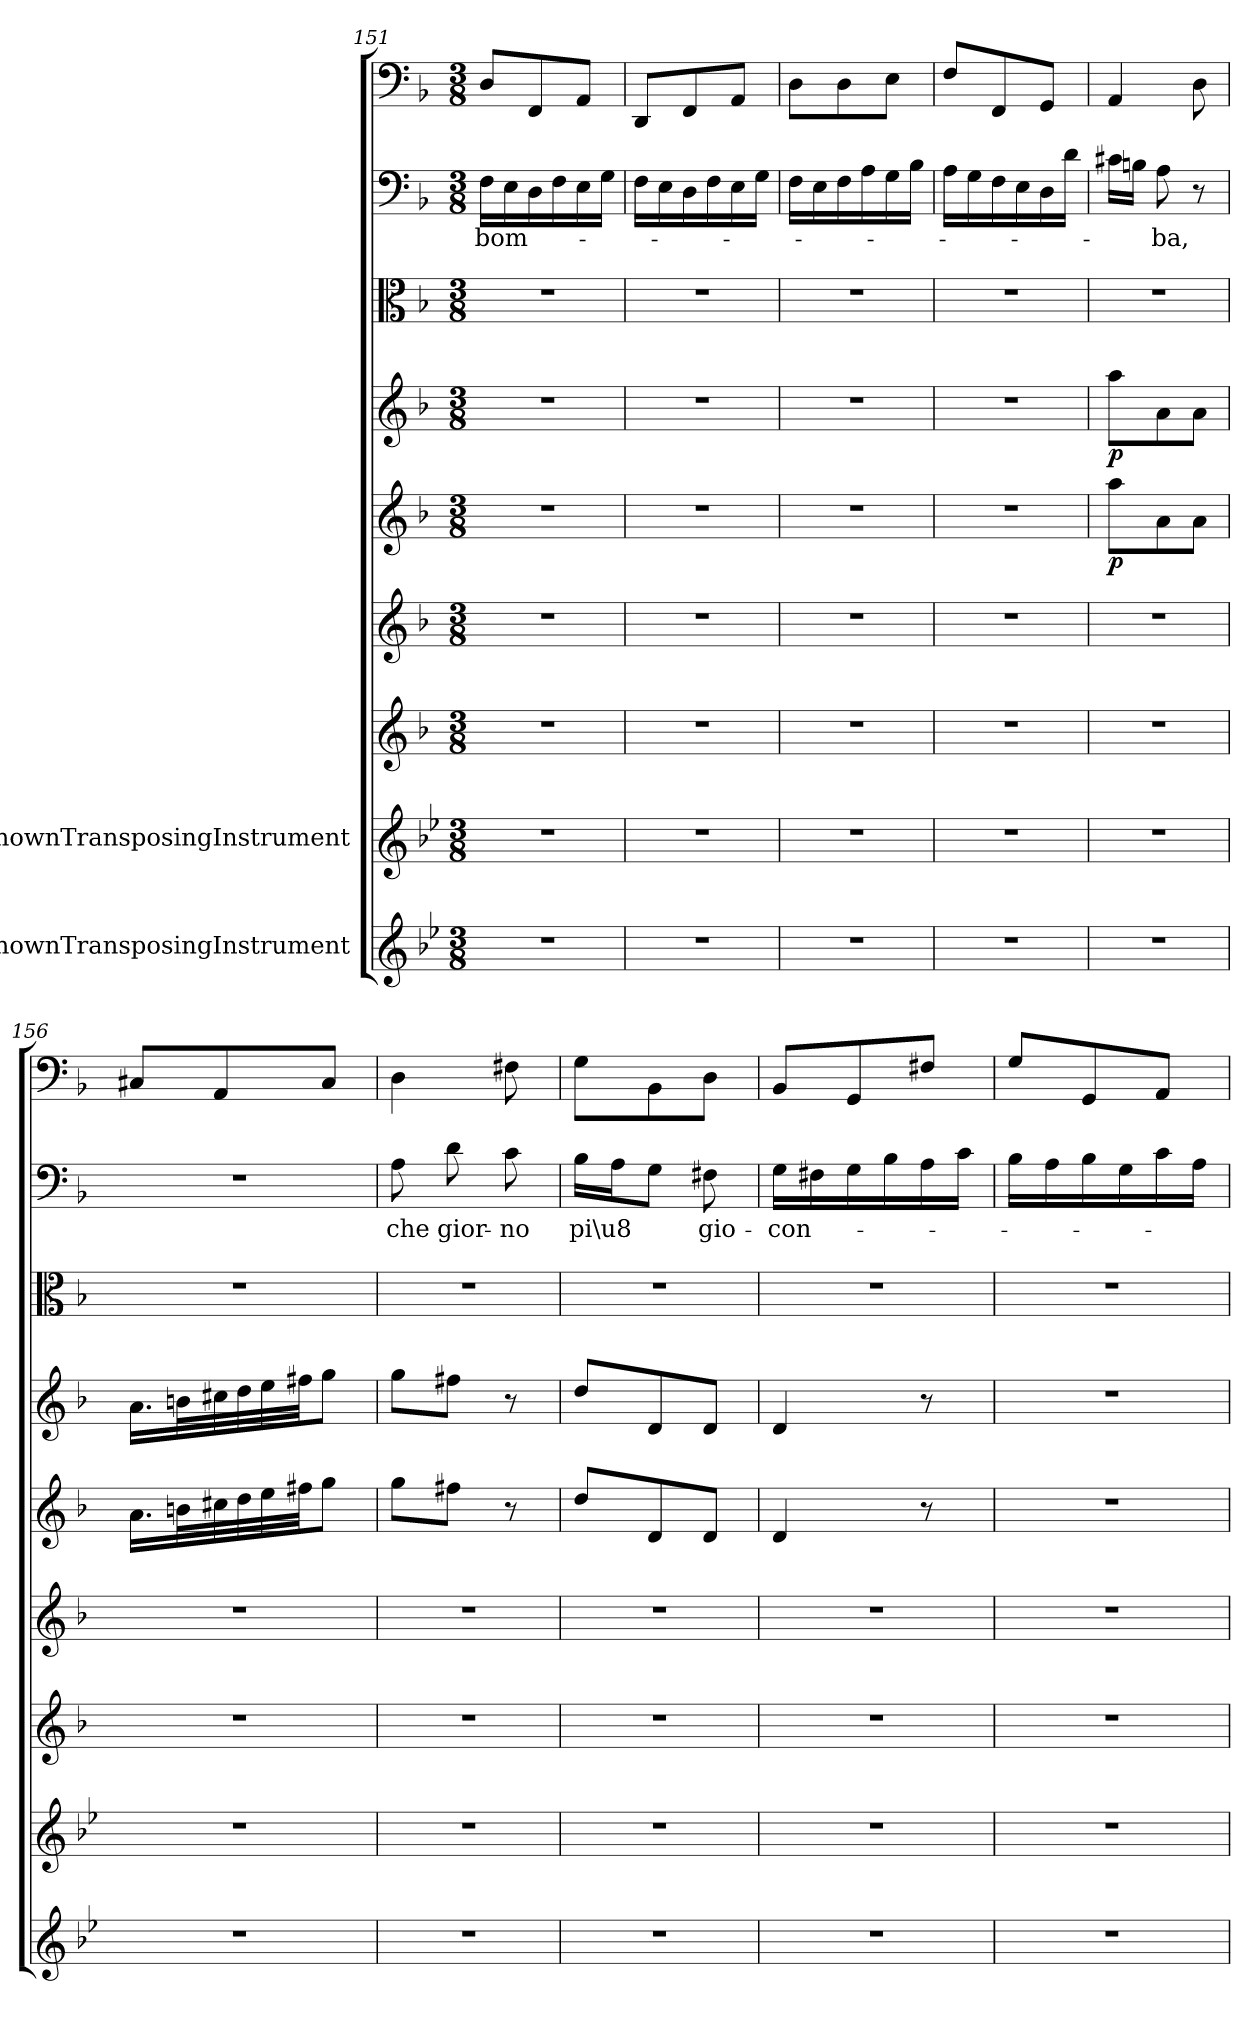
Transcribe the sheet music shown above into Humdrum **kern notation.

**kern	**kern	**kern	**kern	**kern	**dynam	**kern	**dynam	**kern	**kern	**text	**kern
*part9	*part8	*part7	*part6	*part5	*part5	*part4	*part4	*part3	*part2	*part2	*part1
*staff9	*staff8	*staff7	*staff6	*staff5	*staff5	*staff4	*staff4	*staff3	*staff2	*staff2	*staff1
*I"UnknownTransposingInstrument	*I"UnknownTransposingInstrument	*	*	*	*	*	*	*	*	*	*
*clefG2	*clefG2	*clefG2	*clefG2	*clefG2	*	*clefG2	*	*clefC3	*clefF4	*	*clefF4
*ITrd-4c-7	*ITrd-4c-7	*	*	*	*	*	*	*	*	*	*
*k[b-]	*k[b-]	*k[b-]	*k[b-]	*k[b-]	*	*k[b-]	*	*k[b-]	*k[b-]	*	*k[b-]
*M3/8	*M3/8	*M3/8	*M3/8	*M3/8	*	*M3/8	*	*M3/8	*M3/8	*	*M3/8
=151	=151	=151	=151	=151	=151	=151	=151	=151	=151	=151	=151
4.r	4.r	4.r	4.r	4.r	.	4.r	.	4.r	16F\LL	-bom-	8D/L
.	.	.	.	.	.	.	.	.	16E\	.	.
.	.	.	.	.	.	.	.	.	16D\	.	8FF/
.	.	.	.	.	.	.	.	.	16F\	.	.
.	.	.	.	.	.	.	.	.	16E\	.	8AA/J
.	.	.	.	.	.	.	.	.	16G\JJ	.	.
=152	=152	=152	=152	=152	=152	=152	=152	=152	=152	=152	=152
4.r	4.r	4.r	4.r	4.r	.	4.r	.	4.r	16F\LL	.	8DD/L
.	.	.	.	.	.	.	.	.	16E\	.	.
.	.	.	.	.	.	.	.	.	16D\	.	8FF/
.	.	.	.	.	.	.	.	.	16F\	.	.
.	.	.	.	.	.	.	.	.	16E\	.	8AA/J
.	.	.	.	.	.	.	.	.	16G\JJ	.	.
=153	=153	=153	=153	=153	=153	=153	=153	=153	=153	=153	=153
4.r	4.r	4.r	4.r	4.r	.	4.r	.	4.r	16F\LL	.	8D\L
.	.	.	.	.	.	.	.	.	16E\	.	.
.	.	.	.	.	.	.	.	.	16F\	.	8D\
.	.	.	.	.	.	.	.	.	16A\	.	.
.	.	.	.	.	.	.	.	.	16G\	.	8E\J
.	.	.	.	.	.	.	.	.	16B-\JJ	.	.
=154	=154	=154	=154	=154	=154	=154	=154	=154	=154	=154	=154
4.r	4.r	4.r	4.r	4.r	.	4.r	.	4.r	16A\LL	.	8F/L
.	.	.	.	.	.	.	.	.	16G\	.	.
.	.	.	.	.	.	.	.	.	16F\	.	8FF/
.	.	.	.	.	.	.	.	.	16E\	.	.
.	.	.	.	.	.	.	.	.	16D\	.	8GG/J
.	.	.	.	.	.	.	.	.	16d\JJ	.	.
=155	=155	=155	=155	=155	=155	=155	=155	=155	=155	=155	=155
4.r	4.r	4.r	4.r	8aa\L	p	8aa\L	p	4.r	16c#X\LL	.	4AA/
.	.	.	.	.	.	.	.	.	16Bn\JJ	.	.
.	.	.	.	8a\	.	8a\	.	.	8A\	-ba,	.
.	.	.	.	8a\J	.	8a\J	.	.	8r	.	8D\
=156	=156	=156	=156	=156	=156	=156	=156	=156	=156	=156	=156
4.r	4.r	4.r	4.r	16.a\LL	.	16.a\LL	.	4.r	4.r	.	8C#X/L
.	.	.	.	32bn\L	.	32bn\L	.	.	.	.	.
.	.	.	.	32cc#X\	.	32cc#X\	.	.	.	.	8AA/
.	.	.	.	32dd\	.	32dd\	.	.	.	.	.
.	.	.	.	32ee\	.	32ee\	.	.	.	.	.
.	.	.	.	32ff#X\JJ	.	32ff#X\JJ	.	.	.	.	.
.	.	.	.	8gg\J	.	8gg\J	.	.	.	.	8C#/J
=157	=157	=157	=157	=157	=157	=157	=157	=157	=157	=157	=157
4.r	4.r	4.r	4.r	8gg\L	.	8gg\L	.	4.r	8A\	che	4D\
.	.	.	.	8ff#X\J	.	8ff#X\J	.	.	8d\	gior-	.
.	.	.	.	8r	.	8r	.	.	8c\	-no	8F#X\
=158	=158	=158	=158	=158	=158	=158	=158	=158	=158	=158	=158
4.r	4.r	4.r	4.r	8dd/L	.	8dd/L	.	4.r	16B-\LL	pi\u8	8G\L
.	.	.	.	.	.	.	.	.	16A\J	.	.
.	.	.	.	8d/	.	8d/	.	.	8G\J	.	8BB-\
.	.	.	.	8d/J	.	8d/J	.	.	8F#X\	gio-	8D\J
=159	=159	=159	=159	=159	=159	=159	=159	=159	=159	=159	=159
4.r	4.r	4.r	4.r	4d/	.	4d/	.	4.r	16G\LL	-con-	8BB-/L
.	.	.	.	.	.	.	.	.	16F#X\	.	.
.	.	.	.	.	.	.	.	.	16G\	.	8GG/
.	.	.	.	.	.	.	.	.	16B-\	.	.
.	.	.	.	8r	.	8r	.	.	16A\	.	8F#X/J
.	.	.	.	.	.	.	.	.	16c\JJ	.	.
=160	=160	=160	=160	=160	=160	=160	=160	=160	=160	=160	=160
4.r	4.r	4.r	4.r	4.r	.	4.r	.	4.r	16B-\LL	.	8G/L
.	.	.	.	.	.	.	.	.	16A\	.	.
.	.	.	.	.	.	.	.	.	16B-\	.	8GG/
.	.	.	.	.	.	.	.	.	16G\	.	.
.	.	.	.	.	.	.	.	.	16c\	.	8AA/J
.	.	.	.	.	.	.	.	.	16A\JJ	.	.
=	=	=	=	=	=	=	=	=	=	=	=
*-	*-	*-	*-	*-	*-	*-	*-	*-	*-	*-	*-
